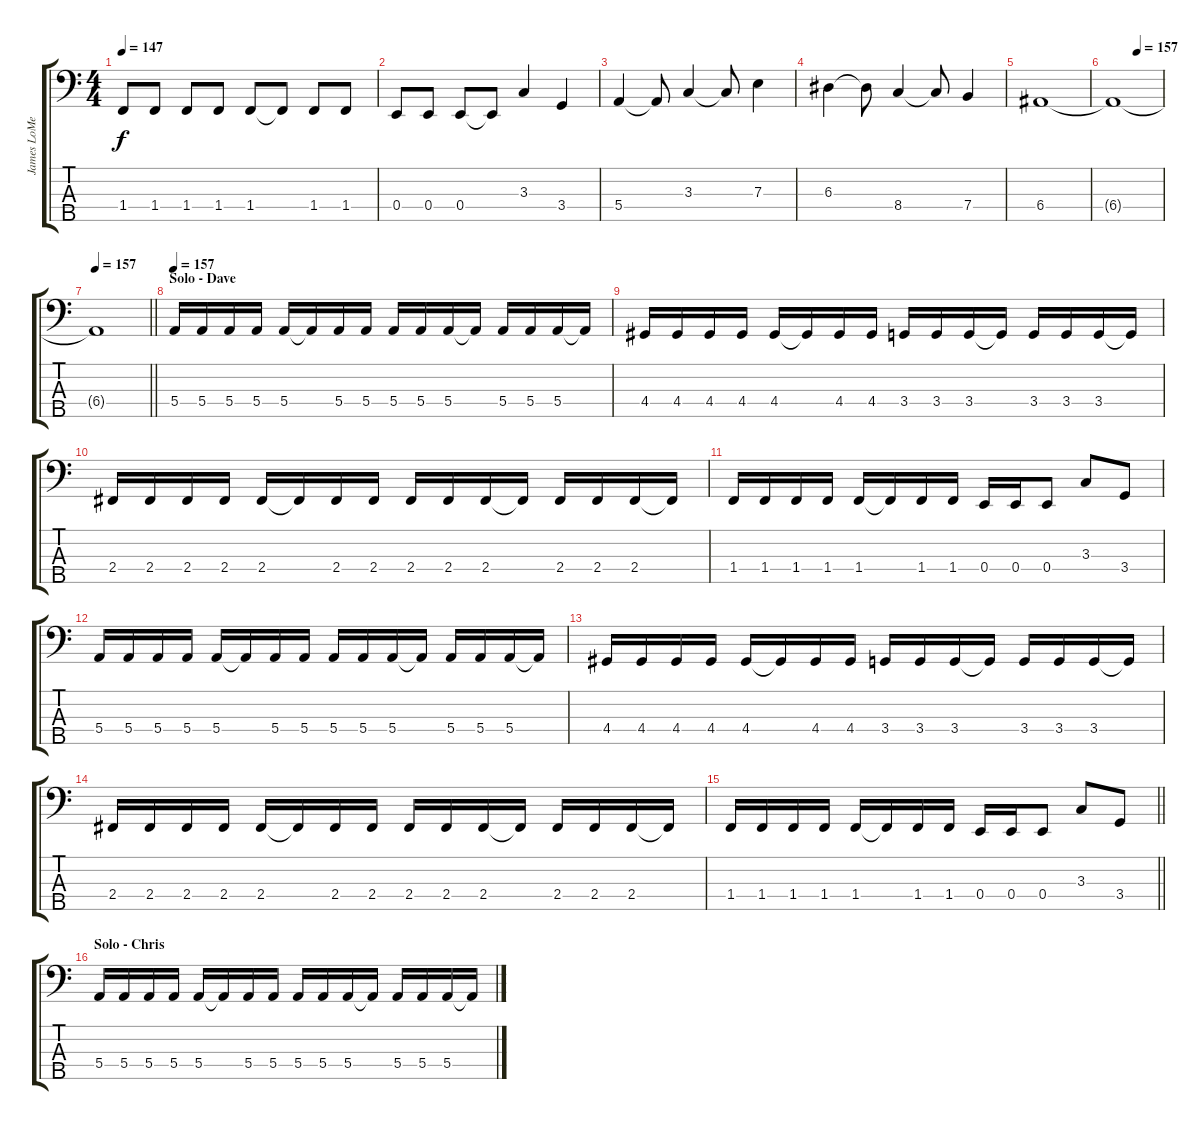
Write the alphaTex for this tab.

\track ("James LoMenzo" "James LoMe") {instrument electricbasspick}
\staff {score tabs}
\tuning (G2 D2 A1 E1 B0) {hide}
\ts (4 4)
\tempo 147
\clef f4
\ks c
1.4.8{dy f} 1.4.8 1.4.8 1.4.8 1.4.8 1.4{t}.8 1.4.8 1.4.8 |
0.4.8 0.4.8 0.4.8 0.4{t}.8 3.3.4 3.4.4 |
5.4.4 5.4{t}.8 3.3.4 3.3{t}.8 7.3.4 |
6.3.4 6.3{t}.8 8.4.4 8.4{t}.8 7.4.4 |
6.4.1 |
\tempo (157 0.5)
6.4{t}.1 |
\tempo 157
\barLineRight lightlight
6.4{t}.1 |
\section ("" "Solo - Dave")
\tempo 157
5.4.16 5.4.16 5.4.16 5.4.16 5.4.16 5.4{t}.16 5.4.16 5.4.16 5.4.16 5.4.16 5.4.16 5.4{t}.16 5.4.16 5.4.16 5.4.16 5.4{t}.16 |
4.4.16 4.4.16 4.4.16 4.4.16 4.4.16 4.4{t}.16 4.4.16 4.4.16 3.4.16 3.4.16 3.4.16 3.4{t}.16 3.4.16 3.4.16 3.4.16 3.4{t}.16 |
2.4.16 2.4.16 2.4.16 2.4.16 2.4.16 2.4{t}.16 2.4.16 2.4.16 2.4.16 2.4.16 2.4.16 2.4{t}.16 2.4.16 2.4.16 2.4.16 2.4{t}.16 |
1.4.16 1.4.16 1.4.16 1.4.16 1.4.16 1.4{t}.16 1.4.16 1.4.16 0.4.16 0.4.16 0.4.8 3.3.8 3.4.8 |
5.4.16 5.4.16 5.4.16 5.4.16 5.4.16 5.4{t}.16 5.4.16 5.4.16 5.4.16 5.4.16 5.4.16 5.4{t}.16 5.4.16 5.4.16 5.4.16 5.4{t}.16 |
4.4.16 4.4.16 4.4.16 4.4.16 4.4.16 4.4{t}.16 4.4.16 4.4.16 3.4.16 3.4.16 3.4.16 3.4{t}.16 3.4.16 3.4.16 3.4.16 3.4{t}.16 |
2.4.16 2.4.16 2.4.16 2.4.16 2.4.16 2.4{t}.16 2.4.16 2.4.16 2.4.16 2.4.16 2.4.16 2.4{t}.16 2.4.16 2.4.16 2.4.16 2.4{t}.16 |
\barLineRight lightlight
1.4.16 1.4.16 1.4.16 1.4.16 1.4.16 1.4{t}.16 1.4.16 1.4.16 0.4.16 0.4.16 0.4.8 3.3.8 3.4.8 |
\section ("" "Solo - Chris")
5.4.16 5.4.16 5.4.16 5.4.16 5.4.16 5.4{t}.16 5.4.16 5.4.16 5.4.16 5.4.16 5.4.16 5.4{t}.16 5.4.16 5.4.16 5.4.16 5.4{t}.16
